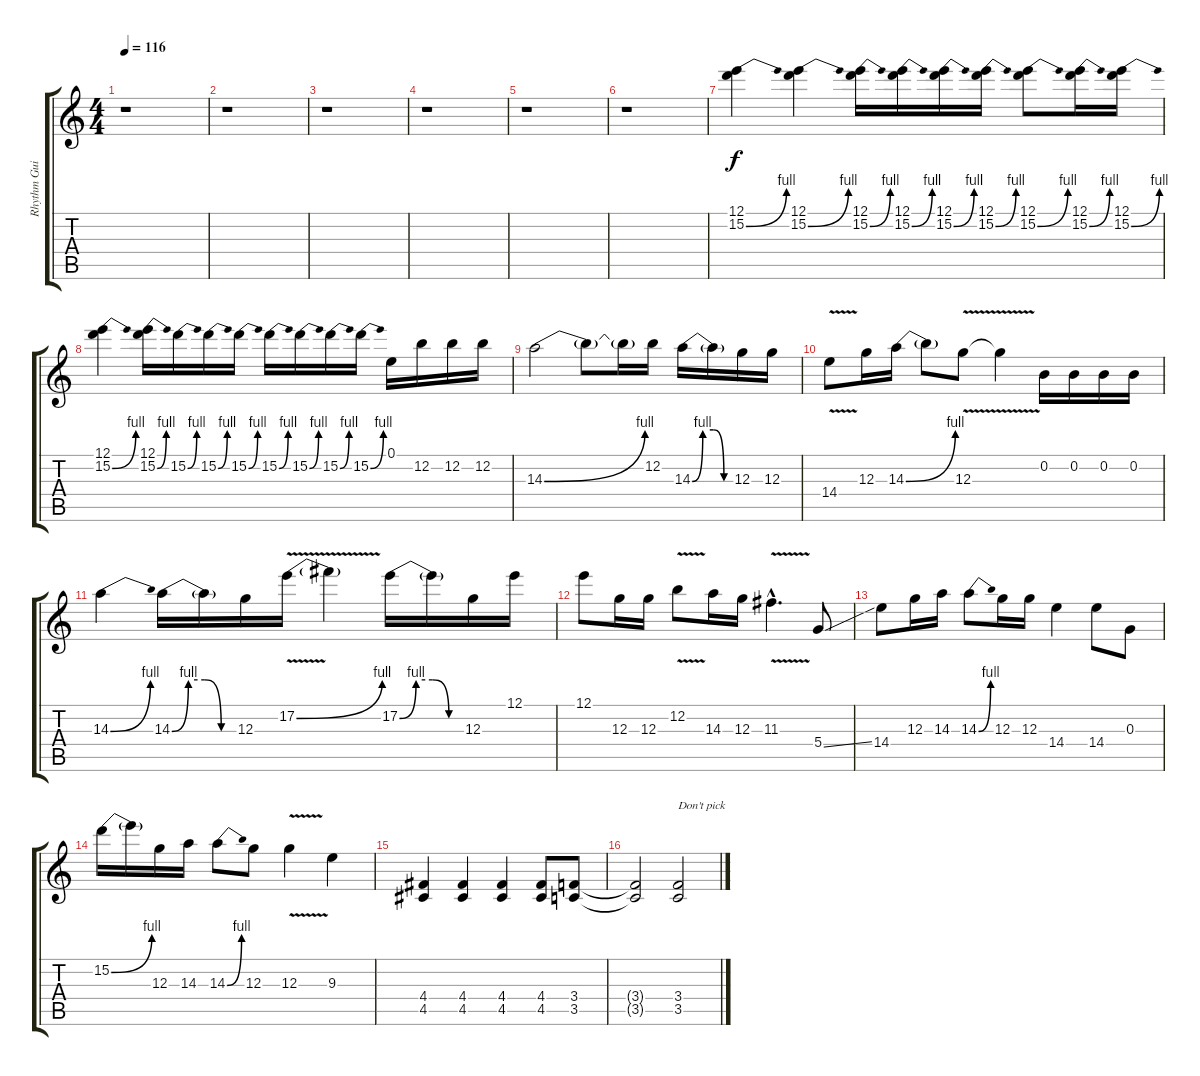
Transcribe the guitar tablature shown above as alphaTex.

\track ("Rhythm Guitar/Solo" "Rhythm Gui") {instrument distortionguitar}
\staff {score tabs}
\tuning (E4 B3 G3 D3 A2 E2) {hide}
\ts (4 4)
\tempo 116
\clef g2
\ks c
r.1{dy f} |
r.1 |
r.1 |
r.1 |
r.1 |
r.1 |
(12.1 15.2{be (bend 0 0 60 4)}).4 (12.1 15.2{be (bend 0 0 60 4)}).4 (12.1 15.2{be (bend 0 0 60 4)}).16 (12.1 15.2{be (bend 0 0 60 4)}).16 (12.1 15.2{be (bend 0 0 60 4)}).16 (12.1 15.2{be (bend 0 0 60 4)}).16 (12.1 15.2{be (bend 0 0 60 4)}).8 (12.1 15.2{be (bend 0 0 60 4)}).16 (12.1 15.2{be (bend 0 0 60 4)}).16 |
(12.1 15.2{be (bend 0 0 60 4)}).4 (12.1 15.2{be (bend 0 0 60 4)}).16 15.2{be (bend 0 0 60 4)}.16 15.2{be (bend 0 0 60 4)}.16 15.2{be (bend 0 0 60 4)}.16 15.2{be (bend 0 0 60 4)}.16 15.2{be (bend 0 0 60 4)}.16 15.2{be (bend 0 0 60 4)}.16 15.2{be (bend 0 0 60 4)}.16 0.1.16 12.2.16 12.2.16 12.2.16 |
14.3{be (bend 0 0 60 4)}.2 14.3{t}.8 14.3{t}.16 12.2.16 14.3{be (custom 0 0 15 4 30 4 45 0 60 0)}.16 14.3{t}.16 12.3.16 12.3.16 |
14.4{v}.8 12.3.16 14.3{be (bend 0 0 60 4)}.16 14.3{t}.8 12.3{v}.8 12.3{t}.4 0.2.16 0.2.16 0.2.16 0.2.16 |
14.3{be (bend 0 0 60 4)}.4 14.3{be (custom 0 0 15 4 30 4 45 0 60 0)}.16 14.3{t}.16 12.3.16 17.2{be (bend 0 0 60 4) v}.16 17.2{t}.4 17.2{be (custom 0 0 15 4 30 4 45 0 60 0)}.16 17.2{t}.16 12.3.16 12.1.16 |
12.1.8 12.3.16 12.3.16 12.2{v}.8 14.3.16 12.3.16 11.3{v hac}.4{d} 5.4{ss}.8 |
14.4.8 12.3.16 14.3.16 14.3{be (bend 0 0 60 4)}.8 12.3.16 12.3.16 14.4.4 14.4.8 0.3.8 |
15.2{be (bend 0 0 60 4)}.16 15.2{t}.16 12.3.16 14.3.16 14.3{be (bend 0 0 60 4)}.8 12.3.8 12.3{v}.4 9.3.4 |
(4.4 4.5).4 (4.4 4.5).4 (4.4 4.5).4 (4.4 4.5).8 (3.4 3.5).8 |
(3.4{t} 3.5{t}).2 (3.4{ss} 3.5{ss}).2{txt "Don't pick"}
